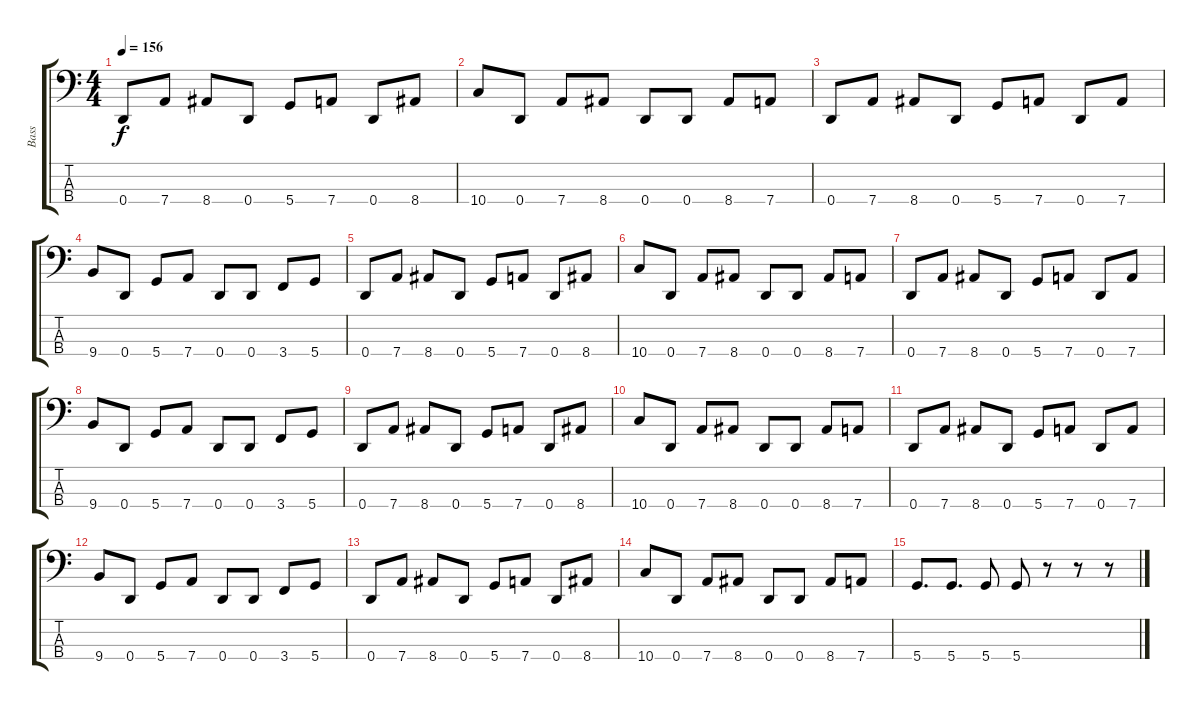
\track ("Bass" "Bass") {instrument electricbasspick}
\staff {score tabs}
\tuning (F2 C2 G1 D1) {hide}
\ts (4 4)
\tempo 156
\clef f4
\ks c
0.4.8{dy f} 7.4.8 8.4.8 0.4.8 5.4.8 7.4.8 0.4.8 8.4.8 |
10.4.8 0.4.8 7.4.8 8.4.8 0.4.8 0.4.8 8.4.8 7.4.8 |
0.4.8 7.4.8 8.4.8 0.4.8 5.4.8 7.4.8 0.4.8 7.4.8 |
9.4.8 0.4.8 5.4.8 7.4.8 0.4.8 0.4.8 3.4.8 5.4.8 |
0.4.8 7.4.8 8.4.8 0.4.8 5.4.8 7.4.8 0.4.8 8.4.8 |
10.4.8 0.4.8 7.4.8 8.4.8 0.4.8 0.4.8 8.4.8 7.4.8 |
0.4.8 7.4.8 8.4.8 0.4.8 5.4.8 7.4.8 0.4.8 7.4.8 |
9.4.8 0.4.8 5.4.8 7.4.8 0.4.8 0.4.8 3.4.8 5.4.8 |
0.4.8 7.4.8 8.4.8 0.4.8 5.4.8 7.4.8 0.4.8 8.4.8 |
10.4.8 0.4.8 7.4.8 8.4.8 0.4.8 0.4.8 8.4.8 7.4.8 |
0.4.8 7.4.8 8.4.8 0.4.8 5.4.8 7.4.8 0.4.8 7.4.8 |
9.4.8 0.4.8 5.4.8 7.4.8 0.4.8 0.4.8 3.4.8 5.4.8 |
0.4.8 7.4.8 8.4.8 0.4.8 5.4.8 7.4.8 0.4.8 8.4.8 |
10.4.8 0.4.8 7.4.8 8.4.8 0.4.8 0.4.8 8.4.8 7.4.8 |
5.4.8{d} 5.4.8{d} 5.4.8 5.4.8 r.8 r.8 r.8
